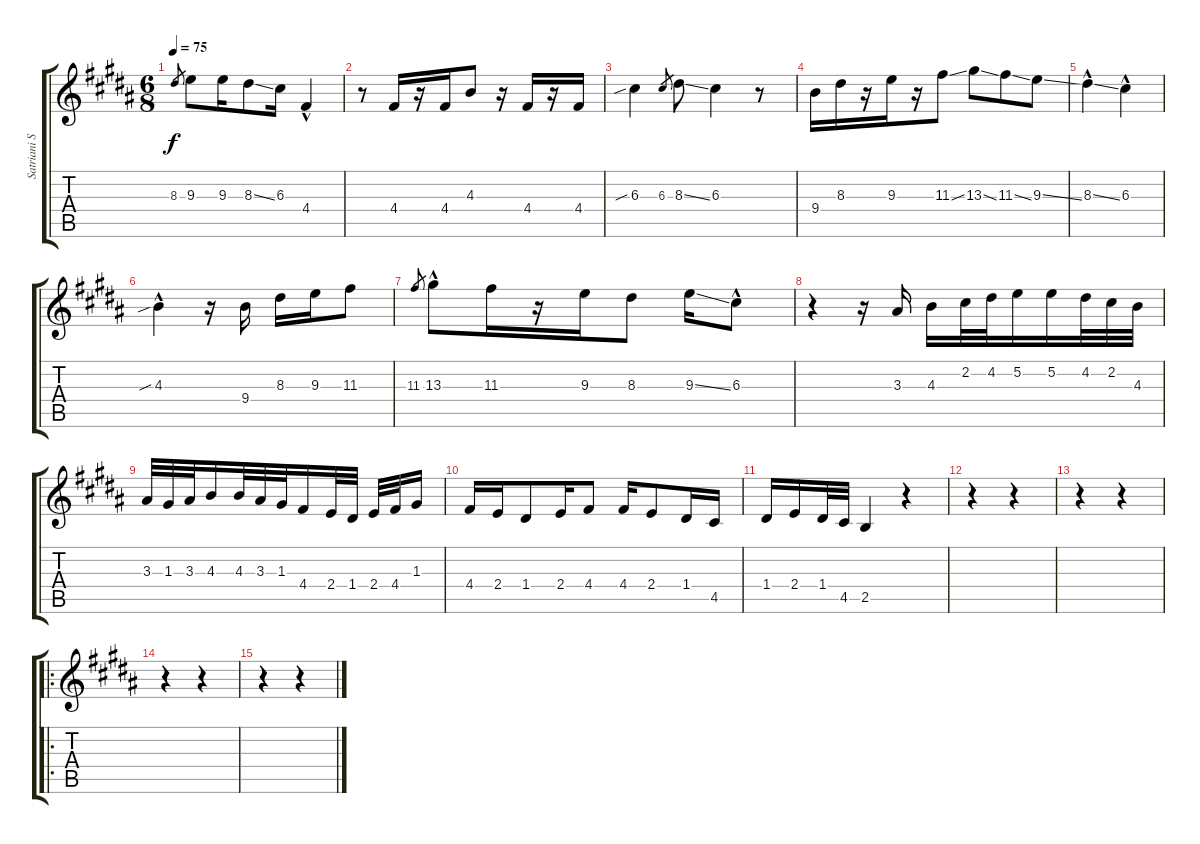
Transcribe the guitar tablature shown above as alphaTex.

\track ("Satriani Solo" "Satriani S") {instrument electricguitarjazz}
\staff {score tabs}
\tuning (E4 B3 G3 D3 A2 E2) {hide}
\ts (6 8)
\tempo 75
\clef g2
\ks b
8.3.8{gr dy f} 9.3.8 9.3.16 8.3{ss}.8 6.3.16 4.4{hac}.4 |
r.8 4.4.16 r.16 4.4.16 4.3.8 r.16 4.4.16 r.16 4.4.16 |
6.3{sib}.4 6.3.8{gr} 8.3{ss}.8 6.3.4 r.8 |
9.4.16 8.3.16 r.16 9.3.16 r.16 11.3{ss}.8 13.3{ss}.8 11.3{ss}.8 9.3{ss}.8 |
8.3{ss hac}.4 6.3{hac}.4 |
4.3{sib hac}.4 r.16 9.4.16 8.3.16 9.3.16 11.3.8 |
11.3.8{gr} 13.3{hac}.8 11.3.16 r.16 9.3.16 8.3.8 9.3{ss}.16 6.3{hac}.8 |
r.4 r.16 3.3.16 4.3.16 2.2.32 4.2.32 5.2.16 5.2.16 4.2.32 2.2.32 4.3.32 |
3.3.32 1.3.32 3.3.32 4.3.16 4.3.32 3.3.32 1.3.32 4.4.16 2.4.32 1.4.32 2.4.32 4.4.32 1.3.16 |
4.4.16 2.4.16 1.4.8 2.4.16 4.4.8 4.4.16 2.4.8 1.4.16 4.5.16 |
1.4.16 2.4.16 1.4.32 4.5.32 2.5.4 r.4 |
r.4 r.4 |
r.4 r.4 |
\ro
r.4 r.4 |
r.4 r.4
